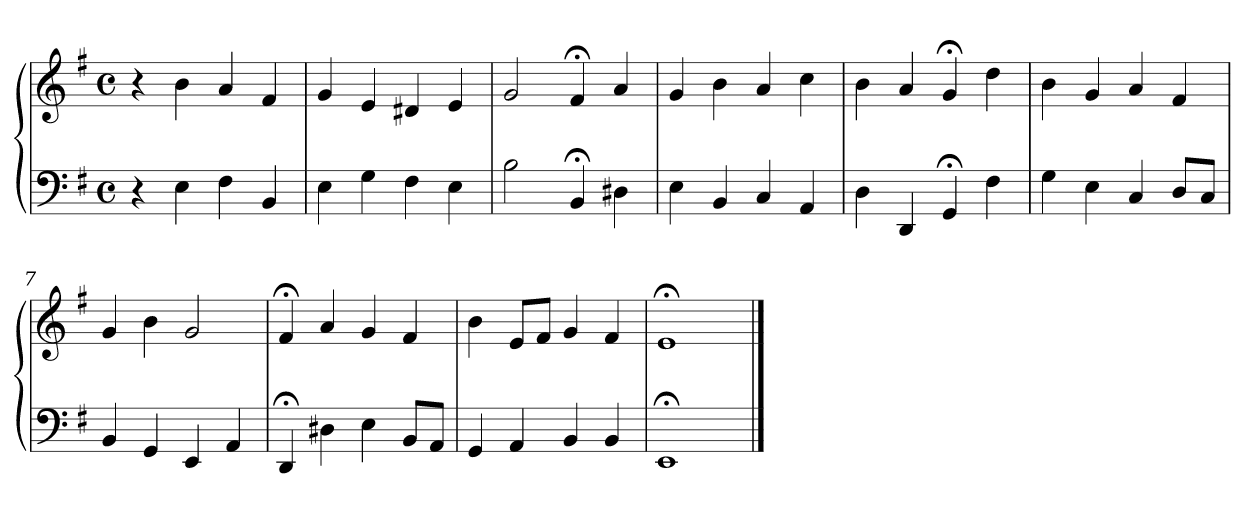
**kern	**kern
*part1	*part1
*staff2	*staff1
*clefF4	*clefG2
*k[f#]	*k[f#]
*M4/4	*M4/4
*met(c)	*met(c)
=1	=1
4r	4r
4E	4b
4F#	4a
4BB	4f#
=2	=2
4E	4g
4G	4e
4F#	4d#X
4E	4e
=3	=3
2B	2g
4BB;<	4f#;<
4D#X	4a
=4	=4
4E	4g
4BB	4b
4C	4a
4AA	4cc
=5	=5
4D	4b
4DD	4a
4GG;<	4g;<
4F#	4dd
=6	=6
4G	4b
4E	4g
4C	4a
8DL	4f#
8CJ	.
=7	=7
4BB	4g
4GG	4b
4EE	2g
4AA	.
!!LO:LB:g=z
=8	=8
4DD;<	4f#;<
4D#X	4a
4E	4g
8BBL	4f#
8AAJ	.
=9	=9
4GG	4b
4AA	8eL
.	8f#J
4BB	4g
4BB	4f#
=10	=10
1EE;<	1e;<
==	==
*-	*-
